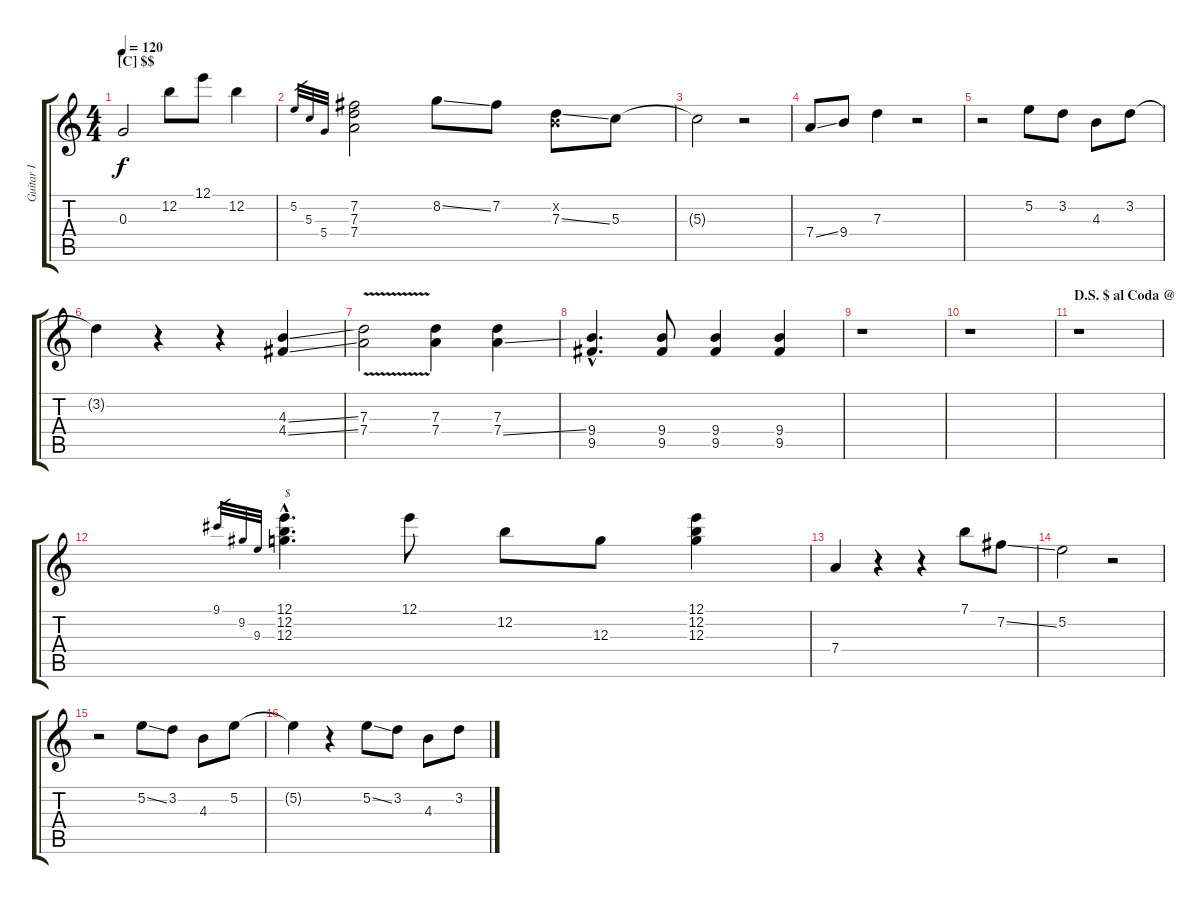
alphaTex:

\track ("Guitar I" "Guitar I") {instrument electricguitarclean}
\staff {score tabs}
\tuning (E4 B3 G3 D3 A2 E2) {hide}
\ts (4 4)
\section ("" "[C] $$")
\tempo 120
\clef g2
\ks c
0.3.2{dy f} 12.2.8 12.1.8 12.2.4 |
5.2.32{gr} 5.3.32{gr} 5.4.32{gr} (7.2 7.3 7.4).2 8.2{ss}.8 7.2.8 (0.2{x} 7.3{ss}).8 5.3.8 |
5.3{t}.2 r.2 |
7.4{ss}.8 9.4.8 7.3.4 r.2 |
r.2 5.2.8 3.2.8 4.3.8 3.2.8 |
3.2{t}.4 r.4 r.4 (4.3{ss} 4.4{ss}).4 |
(7.3{v} 7.4{v}).2 (7.3 7.4).4 (7.3 7.4{ss}).4 |
(9.4{hac} 9.5{hac}).4{d} (9.4 9.5).8 (9.4 9.5).4 (9.4 9.5).4 |
r.1 |
r.1 |
\section ("" "D.S. $ al Coda @")
r.1 |
9.1.32{gr} 9.2.32{gr} 9.3.32{gr} (12.1{hac} 12.2{hac} 12.3{hac}).4{d txt "$"} 12.1.8 12.2.8 12.3.8 (12.1 12.2 12.3).4 |
7.4.4 r.4 r.4 7.1.8 7.2{ss}.8 |
5.2.2 r.2 |
r.2 5.2{ss}.8 3.2.8 4.3.8 5.2.8 |
5.2{t}.4 r.4 5.2{ss}.8 3.2.8 4.3.8 3.2.8
